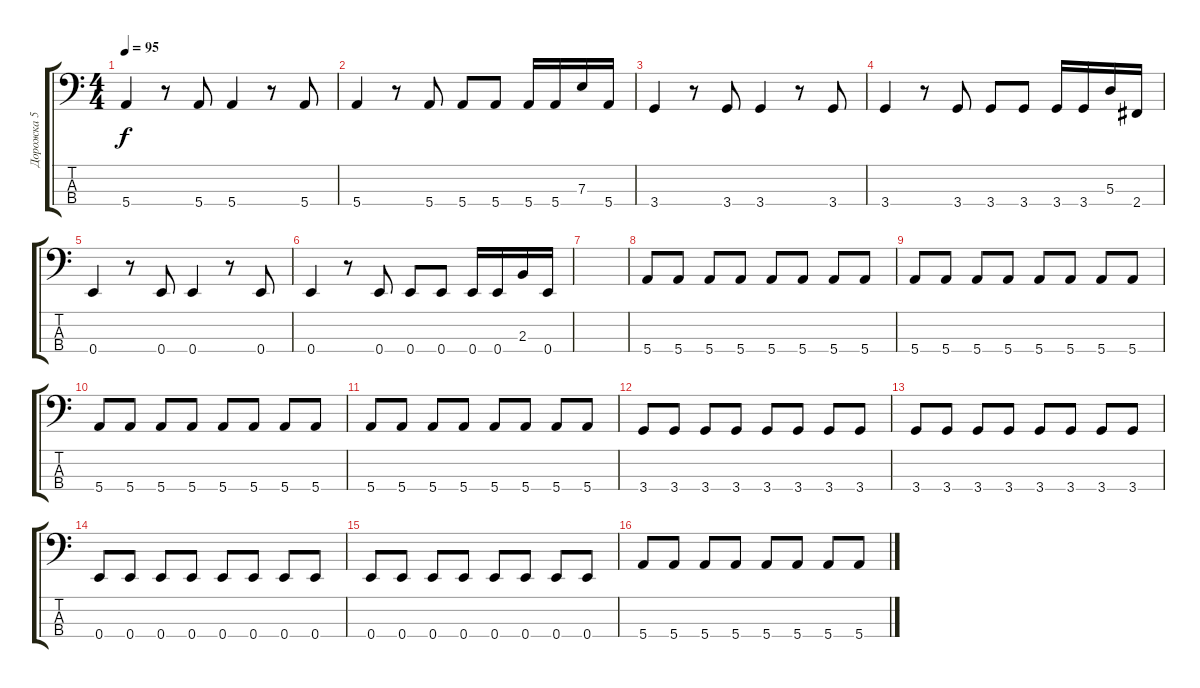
\track ("Дорожка 5" "Дорожка 5") {instrument electricbassfinger}
\staff {score tabs}
\tuning (G2 D2 A1 E1) {hide}
\ts (4 4)
\tempo 95
\clef f4
\ks c
5.4.4{dy f} r.8 5.4.8 5.4.4 r.8 5.4.8 |
5.4.4 r.8 5.4.8 5.4.8 5.4.8 5.4.16 5.4.16 7.3.16 5.4.16 |
3.4.4 r.8 3.4.8 3.4.4 r.8 3.4.8 |
3.4.4 r.8 3.4.8 3.4.8 3.4.8 3.4.16 3.4.16 5.3.16 2.4.16 |
0.4.4 r.8 0.4.8 0.4.4 r.8 0.4.8 |
0.4.4 r.8 0.4.8 0.4.8 0.4.8 0.4.16 0.4.16 2.3.16 0.4.16 |
|
5.4.8 5.4.8 5.4.8 5.4.8 5.4.8 5.4.8 5.4.8 5.4.8 |
5.4.8 5.4.8 5.4.8 5.4.8 5.4.8 5.4.8 5.4.8 5.4.8 |
5.4.8 5.4.8 5.4.8 5.4.8 5.4.8 5.4.8 5.4.8 5.4.8 |
5.4.8 5.4.8 5.4.8 5.4.8 5.4.8 5.4.8 5.4.8 5.4.8 |
3.4.8 3.4.8 3.4.8 3.4.8 3.4.8 3.4.8 3.4.8 3.4.8 |
3.4.8 3.4.8 3.4.8 3.4.8 3.4.8 3.4.8 3.4.8 3.4.8 |
0.4.8 0.4.8 0.4.8 0.4.8 0.4.8 0.4.8 0.4.8 0.4.8 |
0.4.8 0.4.8 0.4.8 0.4.8 0.4.8 0.4.8 0.4.8 0.4.8 |
5.4.8 5.4.8 5.4.8 5.4.8 5.4.8 5.4.8 5.4.8 5.4.8
